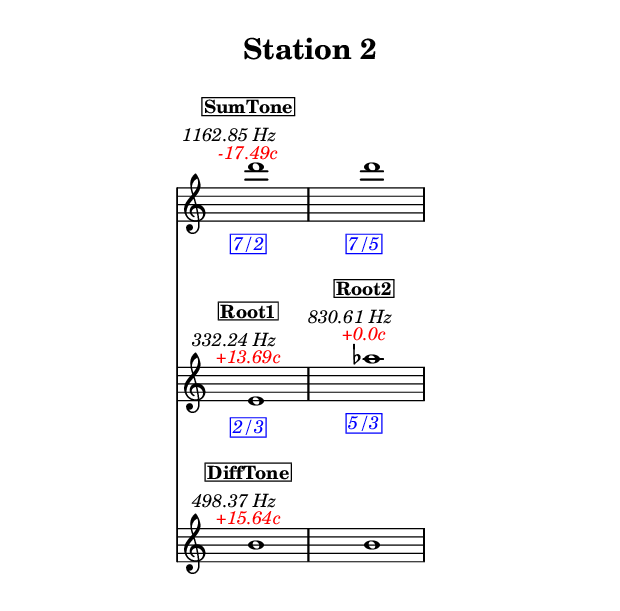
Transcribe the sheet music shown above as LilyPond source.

\version "2.20.0"
\language "english"

#(set-default-paper-size "a6" 'portrait)
#(set-global-staff-size 16)

\header {
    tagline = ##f
    title = \markup {
        \pad-around
            #3
            "Station 2"
        }
}

\layout {
    indent = #25
}

\paper {
    systems-per-page = 1
}

\score {
    \new Score
    <<
        \new Staff
        \with
        {
            \remove Time_signature_engraver
        }
        {
            \clef "treble"
            d'''1
            - \tweak color #red
            ^ \markup {
                \halign
                    #0
                    \italic
                        {
                            -17.49c
                        }
                }
            ^ \markup {
                \halign
                    #1
                    \italic
                        {
                            1162.85
                            Hz
                        }
                }
            ^ \markup {
                \pad-around
                    #1
                    \box
                        \vcenter
                            \halign
                                #0
                                \bold
                                    {
                                        SumTone
                                    }
                }
            - \tweak color #blue
            _ \markup {
                \pad-around
                    #1
                    \box
                        \halign
                            #0
                            \italic
                                {
                                    7/2
                                }
                }
            \override Score.NonMusicalPaperColumn.padding = #5
            \clef "treble"
            d'''1
            - \tweak color #blue
            _ \markup {
                \pad-around
                    #1
                    \box
                        \halign
                            #0
                            \italic
                                {
                                    7/5
                                }
                }
        }
        \new Staff
        \with
        {
            \remove Time_signature_engraver
        }
        {
            \clef "treble"
            e'1
            - \tweak color #red
            ^ \markup {
                \halign
                    #0
                    \italic
                        {
                            +13.69c
                        }
                }
            ^ \markup {
                \halign
                    #1
                    \italic
                        {
                            332.24
                            Hz
                        }
                }
            ^ \markup {
                \pad-around
                    #1
                    \box
                        \vcenter
                            \halign
                                #0
                                \bold
                                    {
                                        Root1
                                    }
                }
            - \tweak color #blue
            _ \markup {
                \pad-around
                    #1
                    \box
                        \halign
                            #0
                            \italic
                                {
                                    2/3
                                }
                }
            \clef "treble"
            af''1
            - \tweak color #red
            ^ \markup {
                \halign
                    #0
                    \italic
                        {
                            +0.0c
                        }
                }
            ^ \markup {
                \halign
                    #1
                    \italic
                        {
                            830.61
                            Hz
                        }
                }
            ^ \markup {
                \pad-around
                    #1
                    \box
                        \vcenter
                            \halign
                                #0
                                \bold
                                    {
                                        Root2
                                    }
                }
            - \tweak color #blue
            _ \markup {
                \pad-around
                    #1
                    \box
                        \halign
                            #0
                            \italic
                                {
                                    5/3
                                }
                }
        }
        \new Staff
        \with
        {
            \remove Time_signature_engraver
        }
        {
            \clef "treble"
            b'1
            - \tweak color #red
            ^ \markup {
                \halign
                    #0
                    \italic
                        {
                            +15.64c
                        }
                }
            ^ \markup {
                \halign
                    #1
                    \italic
                        {
                            498.37
                            Hz
                        }
                }
            ^ \markup {
                \pad-around
                    #1
                    \box
                        \vcenter
                            \halign
                                #0
                                \bold
                                    {
                                        DiffTone
                                    }
                }
            \clef "treble"
            b'1
        }
    >>
}